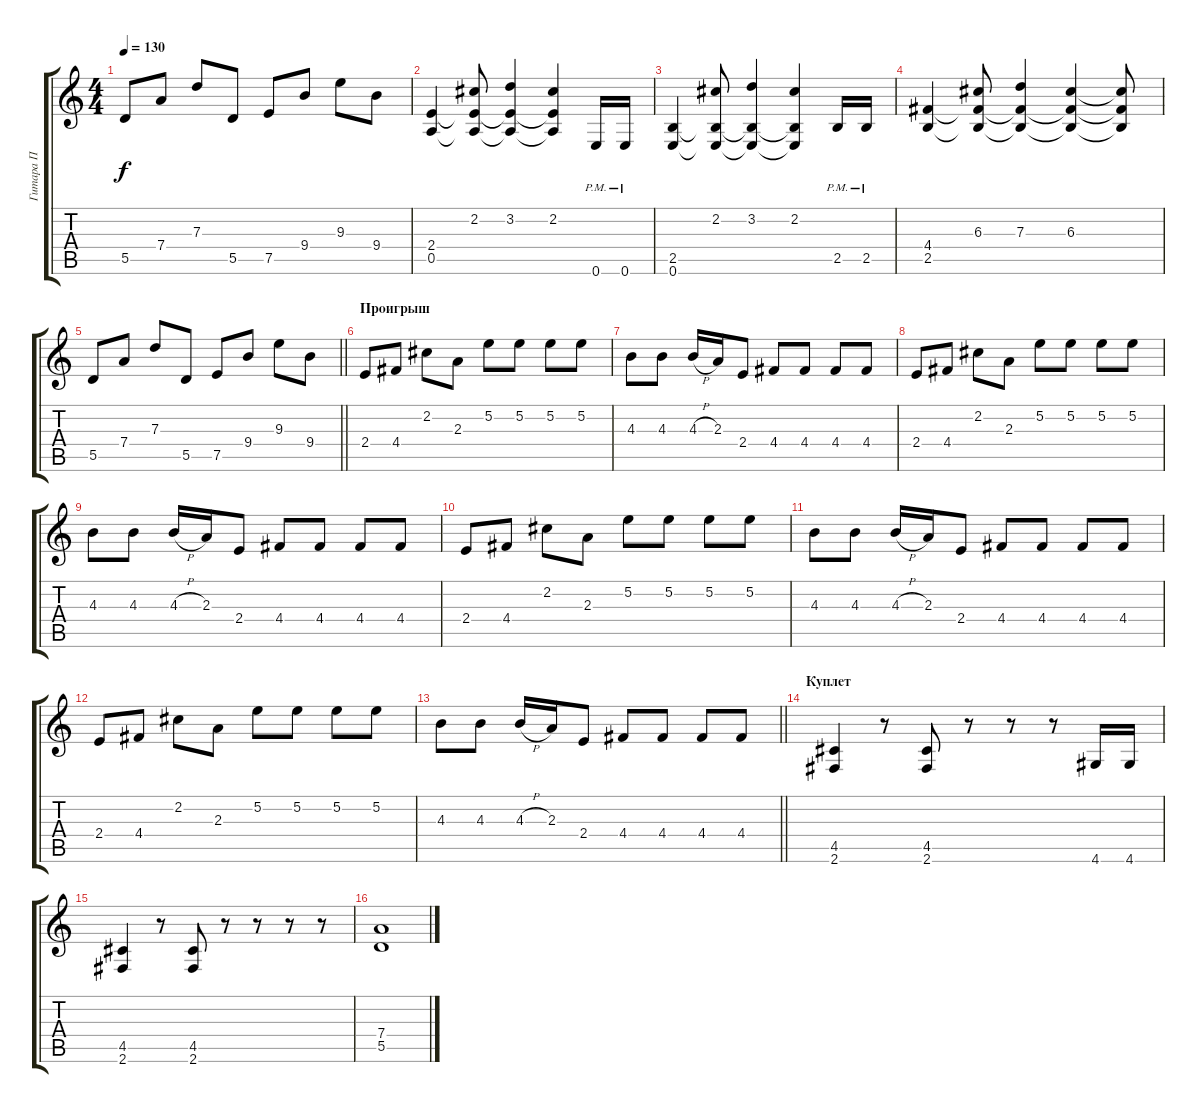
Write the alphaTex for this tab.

\track ("Гитара П" "Гитара П") {instrument overdrivenguitar}
\staff {score tabs}
\tuning (E4 B3 G3 D3 A2 E2) {hide}
\ts (4 4)
\tempo 130
\clef g2
\ks c
5.5.8{dy f} 7.4.8 7.3.8 5.5.8 7.5.8 9.4.8 9.3.8 9.4.8 |
(2.4 0.5).4 (2.2 2.4{t} 0.5{t}).8 (3.2 2.4{t} 0.5{t}).4 (2.2 2.4{t} 0.5{t}).4 0.6{pm}.16 0.6{pm}.16 |
(2.5 0.6).4 (2.2 2.5{t} 0.6{t}).8 (3.2 2.5{t} 0.6{t}).4 (2.2 2.5{t} 0.6{t}).4 2.5{pm}.16 2.5{pm}.16 |
(4.4 2.5).4 (6.3 4.4{t} 2.5{t}).8 (7.3 4.4{t} 2.5{t}).4 (6.3 4.4{t} 2.5{t}).4 (6.3{t} 4.4{t} 2.5{t}).8 |
\barLineRight lightlight
5.5.8 7.4.8 7.3.8 5.5.8 7.5.8 9.4.8 9.3.8 9.4.8 |
\section ("" "Проигрыш")
2.4.8 4.4.8 2.2.8 2.3.8 5.2.8 5.2.8 5.2.8 5.2.8 |
4.3.8 4.3.8 4.3{h}.16 2.3.16 2.4.8 4.4.8 4.4.8 4.4.8 4.4.8 |
2.4.8 4.4.8 2.2.8 2.3.8 5.2.8 5.2.8 5.2.8 5.2.8 |
4.3.8 4.3.8 4.3{h}.16 2.3.16 2.4.8 4.4.8 4.4.8 4.4.8 4.4.8 |
2.4.8 4.4.8 2.2.8 2.3.8 5.2.8 5.2.8 5.2.8 5.2.8 |
4.3.8 4.3.8 4.3{h}.16 2.3.16 2.4.8 4.4.8 4.4.8 4.4.8 4.4.8 |
2.4.8 4.4.8 2.2.8 2.3.8 5.2.8 5.2.8 5.2.8 5.2.8 |
\barLineRight lightlight
4.3.8 4.3.8 4.3{h}.16 2.3.16 2.4.8 4.4.8 4.4.8 4.4.8 4.4.8 |
\section ("" "Куплет")
(4.5 2.6).4 r.8 (4.5 2.6).8 r.8 r.8 r.8 4.6.16 4.6.16 |
(4.5 2.6).4 r.8 (4.5 2.6).8 r.8 r.8 r.8 r.8 |
(7.4 5.5).1
